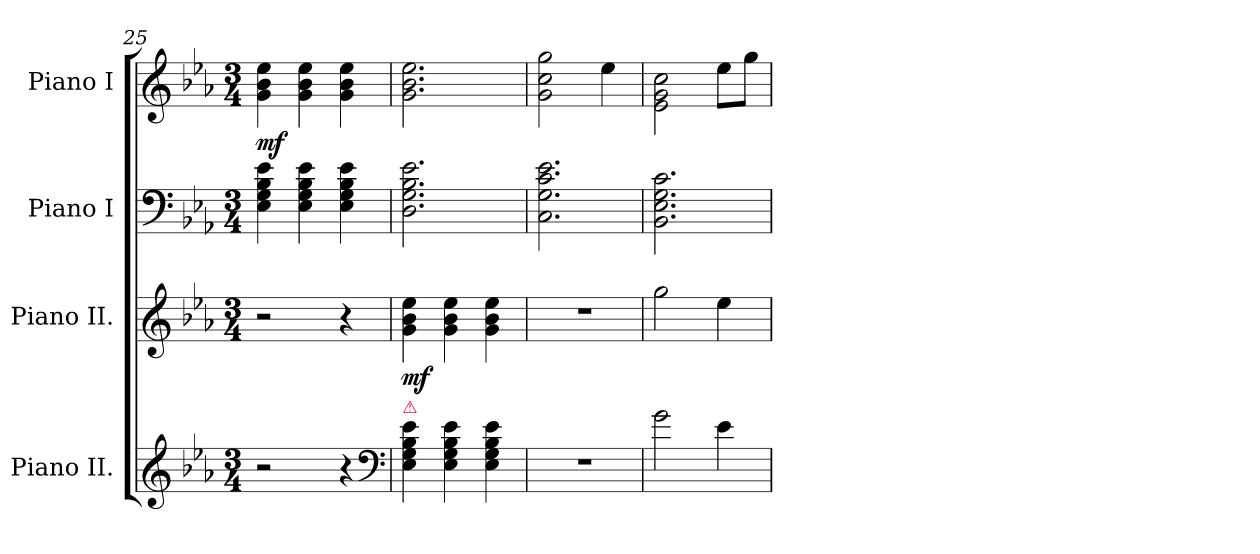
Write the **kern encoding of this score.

**kern	**kern	**dynam	**kern	**kern	**dynam
*part4	*part3	*part3	*part2	*part1	*part1
*staff4	*staff3	*staff3	*staff2	*staff1	*staff1
*I"Piano II.	*I"Piano II.	*	*I"Piano I	*I"Piano I	*
*clefG2	*clefG2	*	*clefF4	*clefG2	*
*k[b-e-a-]	*k[b-e-a-]	*	*k[b-e-a-]	*k[b-e-a-]	*
*M3/4	*M3/4	*	*M3/4	*M3/4	*
=25	=25	=25	=25	=25	=25
2r	2r	.	4E-\ 4G\ 4B-\ 4e-\	4g\ 4b-\ 4ee-\	mf
.	.	.	4E-\ 4G\ 4B-\ 4e-\	4g\ 4b-\ 4ee-\	.
4r	4r	.	4E-\ 4G\ 4B-\ 4e-\	4g\ 4b-\ 4ee-\	.
*clefF4	*	*	*	*	*
=26	=26	=26	=26	=26	=26
!LO:TX:a:color=crimson:t=⚠	!	!	!	!	!
4E-\ 4G\ 4B-\ 4e-\	4g\ 4b-\ 4ee-\	mf.	2.D\ 2.G\ 2.B-\ 2.e-\	2.g\ 2.b-\ 2.ee-\	.
4E-\ 4G\ 4B-\ 4e-\	4g\ 4b-\ 4ee-\	.	.	.	.
4E-\ 4G\ 4B-\ 4e-\	4g\ 4b-\ 4ee-\	.	.	.	.
=27	=27	=27	=27	=27	=27
2.r	2.r	.	2.C\ 2.G\ 2.c\ 2.e-\	2g\ 2cc\ 2gg\	.
.	.	.	.	4ee-\	.
=28	=28	=28	=28	=28	=28
2g\	2gg\	.	2.BB-\ 2.E-\ 2.G\ 2.c\	2e-\ 2g\ 2cc\	.
4e-\	4ee-\	.	.	8ee-\L	.
.	.	.	.	8gg\J	.
=	=	=	=	=	=
*-	*-	*-	*-	*-	*-
